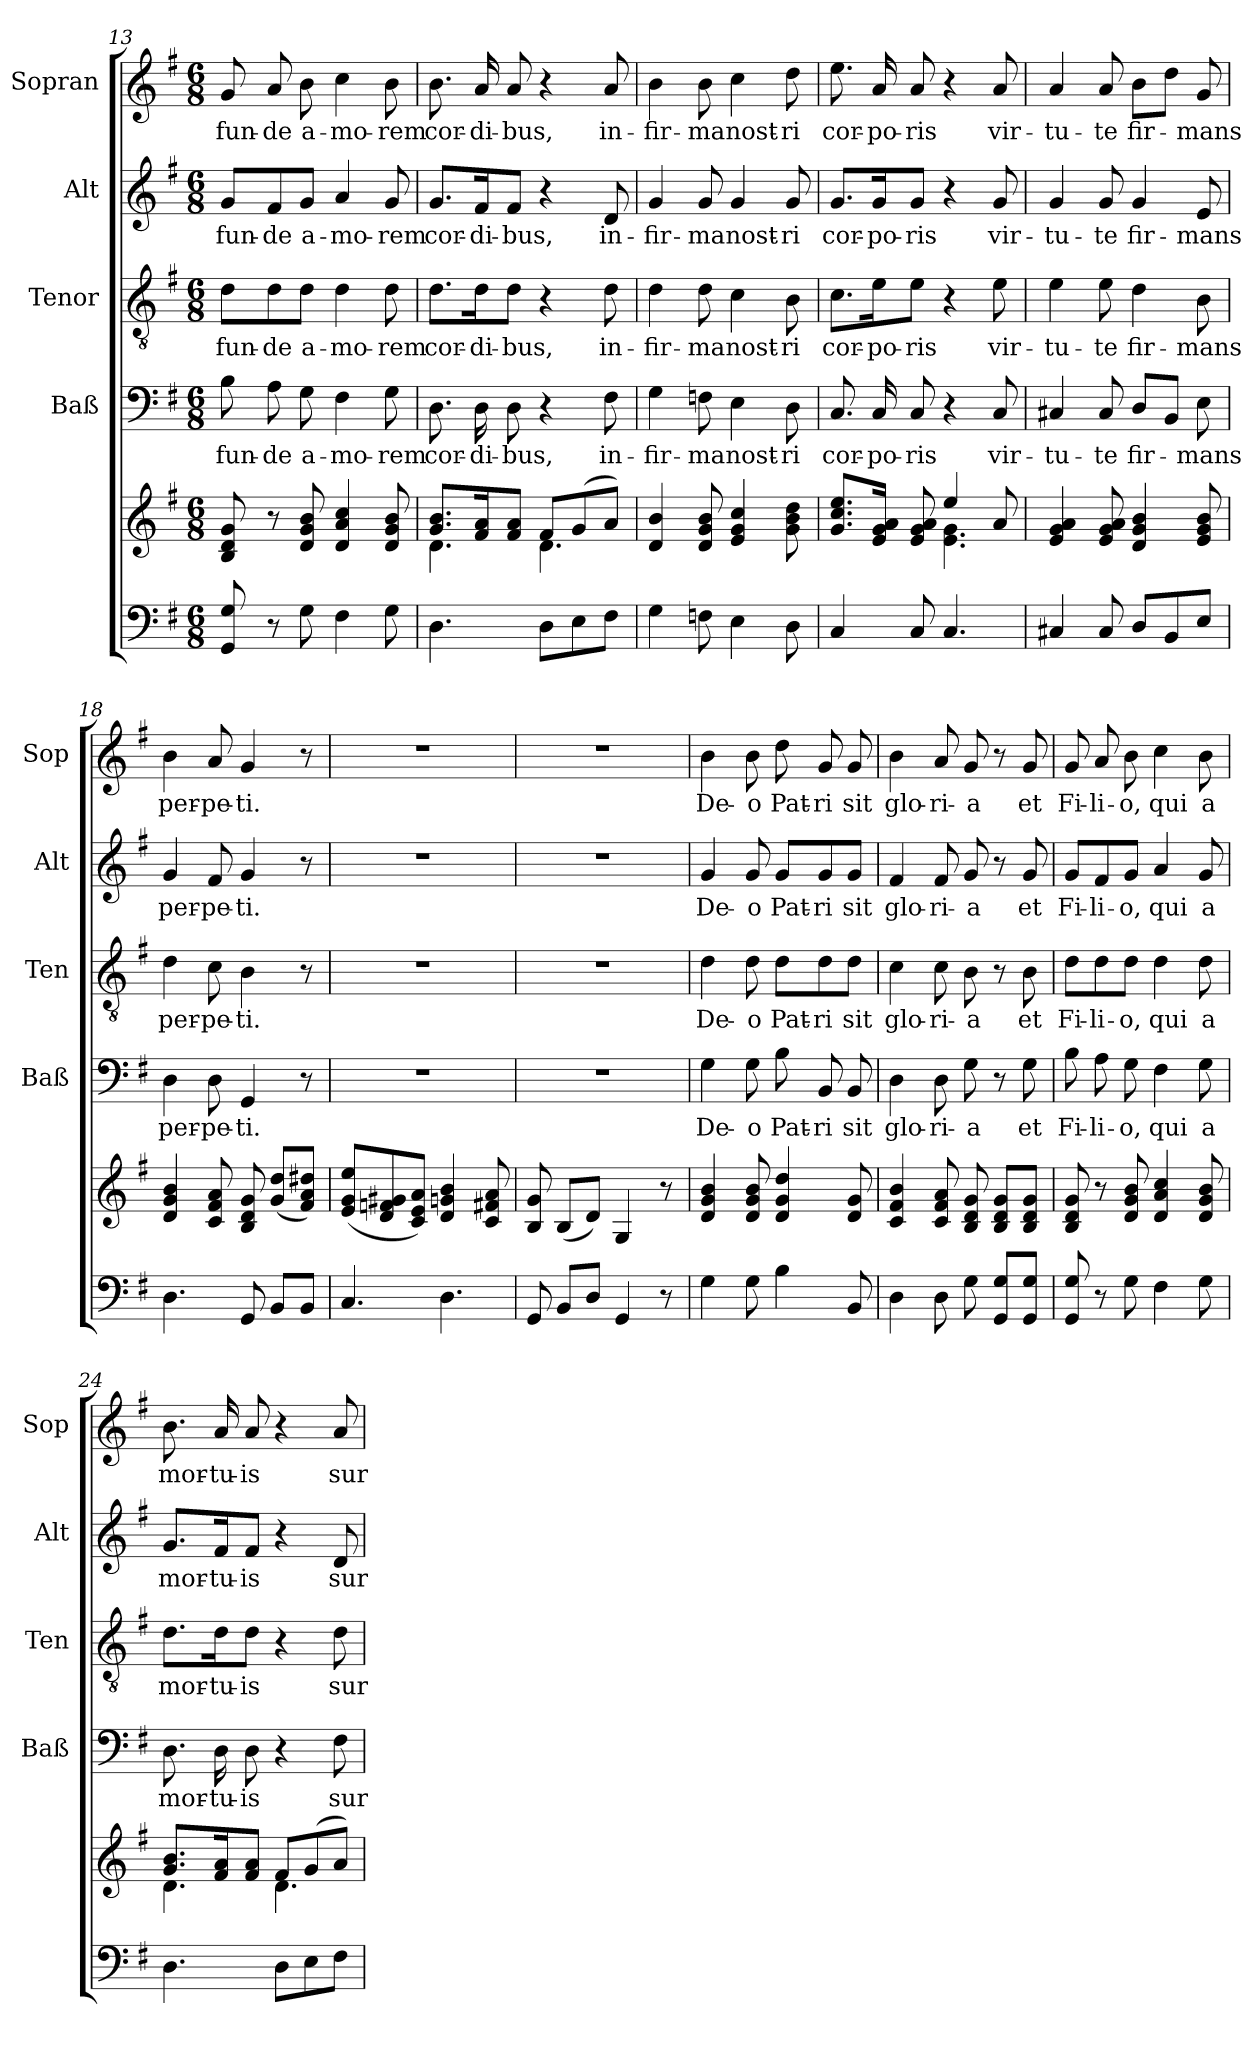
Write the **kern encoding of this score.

**kern	**kern	**kern	**text	**kern	**text	**kern	**text	**kern	**text
*part5	*part5	*part4	*part4	*part3	*part3	*part2	*part2	*part1	*part1
*staff6	*staff5	*staff4	*staff4	*staff3	*staff3	*staff2	*staff2	*staff1	*staff1
*	*	*I"Baß	*	*I"Tenor	*	*I"Alt	*	*I"Sopran	*
*	*	*I'Baß	*	*I'Ten	*	*I'Alt	*	*I'Sop	*
*clefF4	*clefG2	*clefF4	*	*clefGv2	*	*clefG2	*	*clefG2	*
*k[f#]	*k[f#]	*k[f#]	*	*k[f#]	*	*k[f#]	*	*k[f#]	*
*G:	*G:	*G:	*	*G:	*	*G:	*	*G:	*
*M6/8	*M6/8	*M6/8	*	*M6/8	*	*M6/8	*	*M6/8	*
=13	=13	=13	=13	=13	=13	=13	=13	=13	=13
!	!	!	!LO:LY:b	!	!LO:LY:b	!	!LO:LY:b	!	!LO:LY:b
8GG/ 8G/	8B/ 8d/ 8g/	8B\	-fun-	8d\L	-fun-	8g/L	-fun-	8g/	-fun-
!	!	!	!LO:LY:b	!	!LO:LY:b	!	!LO:LY:b	!	!LO:LY:b
8r	8r	8A\	-de	8d\	-de	8f#/	-de	8a/	-de
!	!	!	!LO:LY:b	!	!LO:LY:b	!	!LO:LY:b	!	!LO:LY:b
8G!\	8d!/ 8g!/ 8b!/	8G\	a-	8d\J	a-	8g/J	a-	8b\	a-
!	!	!	!LO:LY:b	!	!LO:LY:b	!	!LO:LY:b	!	!LO:LY:b
4F#!\	4d!/ 4a!/ 4cc!/	4F#\	-mo-	4d\	-mo-	4a/	-mo-	4cc\	-mo-
!	!	!	!LO:LY:b	!	!LO:LY:b	!	!LO:LY:b	!	!LO:LY:b
8G!\	8d!/ 8g!/ 8b!/	8G\	-rem	8d\	-rem	8g/	-rem	8b\	-rem
!!LO:PB:g=z
=14	=14	=14	=14	=14	=14	=14	=14	=14	=14
*	*^	*	*	*	*	*	*	*	*
!	!	!	!	!LO:LY:b	!	!LO:LY:b	!	!LO:LY:b	!	!LO:LY:b
4.D!\	8.g!/ 8.b!/L	4.d!\	8.D\	cor-	8.d\L	cor-	8.g/L	cor-	8.b\	cor-
!	!	!	!	!LO:LY:b	!	!LO:LY:b	!	!LO:LY:b	!	!LO:LY:b
.	16f#!/ 16a!/k	.	16D\	-di-	16d\K	-di-	16f#/K	-di-	16a/	-di-
!	!	!	!	!LO:LY:b	!	!LO:LY:b	!	!LO:LY:b	!	!LO:LY:b
.	8f#!/ 8a!/J	.	8D\	-bus,	8d\J	-bus,	8f#/J	-bus,	8a/	-bus,
8D\L	8f#/L	4.d\	4r	.	4r	.	4r	.	4r	.
8E\	(>8g/	.	.	.	.	.	.	.	.	.
!	!	!	!	!LO:LY:b	!	!LO:LY:b	!	!LO:LY:b	!	!LO:LY:b
8F#\J	8a/J)	.	8F#\	in-	8d\	in-	8d/	in-	8a/	in-
*	*v	*v	*	*	*	*	*	*	*	*
=15	=15	=15	=15	=15	=15	=15	=15	=15	=15
!	!	!	!LO:LY:b	!	!LO:LY:b	!	!LO:LY:b	!	!LO:LY:b
4G\	4d/ 4b/	4G\	-fir-	4d\	-fir-	4g/	-fir-	4b\	-fir-
!	!	!	!LO:LY:b	!	!LO:LY:b	!	!LO:LY:b	!	!LO:LY:b
8Fn!\	8d!/ 8g!/ 8b!/	8Fn\	-ma	8d\	-ma	8g/	-ma	8b\	-ma
!	!	!	!LO:LY:b	!	!LO:LY:b	!	!LO:LY:b	!	!LO:LY:b
4E!\	4e!/ 4g!/ 4cc!/	4E\	nost-	4c\	nost-	4g/	nost-	4cc\	nost-
!	!	!	!LO:LY:b	!	!LO:LY:b	!	!LO:LY:b	!	!LO:LY:b
8D!\	8g!\ 8b!\ 8dd!\	8D\	-ri	8B\	-ri	8g/	-ri	8dd\	-ri
=16	=16	=16	=16	=16	=16	=16	=16	=16	=16
*	*^	*	*	*	*	*	*	*	*
!	!	!	!	!LO:LY:b	!	!LO:LY:b	!	!LO:LY:b	!	!LO:LY:b
4C!/	8.g!/ 8.cc!/ 8.ee!/L	4ryy	8.C/	cor-	8.c\L	cor-	8.g/L	cor-	8.ee\	cor-
!	!	!	!	!LO:LY:b	!	!LO:LY:b	!	!LO:LY:b	!	!LO:LY:b
.	16e!/ 16g!/ 16a!/Jk	.	16C/	-po-	16e\K	-po-	16g/K	-po-	16a/	-po-
!	!	!	!	!LO:LY:b	!	!LO:LY:b	!	!LO:LY:b	!	!LO:LY:b
8C/	8e/ 8g/ 8a/	8ryy	8C/	-ris	8e\J	-ris	8g/J	-ris	8a/	-ris
4.C/	4ee/	4.e\ 4.g\	4r	.	4r	.	4r	.	4r	.
!	!	!	!	!LO:LY:b	!	!LO:LY:b	!	!LO:LY:b	!	!LO:LY:b
.	8a/	.	8C/	vir-	8e\	vir-	8g/	vir-	8a/	vir-
*	*v	*v	*	*	*	*	*	*	*	*
=17	=17	=17	=17	=17	=17	=17	=17	=17	=17
!	!	!	!LO:LY:b	!	!LO:LY:b	!	!LO:LY:b	!	!LO:LY:b
4C#X!/	4e!/ 4g!/ 4a!/	4C#X/	-tu-	4e\	-tu-	4g/	-tu-	4a/	-tu-
!	!	!	!LO:LY:b	!	!LO:LY:b	!	!LO:LY:b	!	!LO:LY:b
8C#!/	8e!/ 8g!/ 8a!/	8C#/	-te	8e\	-te	8g/	-te	8a/	-te
!	!	!	!LO:LY:b	!	!LO:LY:b	!	!LO:LY:b	!	!LO:LY:b
8D!/L	4d!/ 4g!/ 4b!/	8D/L	fir-	4d\	fir-	4g/	fir-	8b\L	fir-
8BB!/	.	8BB/J	.	.	.	.	.	8dd\J	.
!	!	!	!LO:LY:b	!	!LO:LY:b	!	!LO:LY:b	!	!LO:LY:b
8E!/J	8e!/ 8g!/ 8b!/	8E\	-mans	8B\	-mans	8e/	-mans	8g/	-mans
=18	=18	=18	=18	=18	=18	=18	=18	=18	=18
!	!	!	!LO:LY:b	!	!LO:LY:b	!	!LO:LY:b	!	!LO:LY:b
4.D!\	4d!/ 4g!/ 4b!/	4D\	per-	4d\	per-	4g/	per-	4b\	per-
!	!	!	!LO:LY:b	!	!LO:LY:b	!	!LO:LY:b	!	!LO:LY:b
.	8c!/ 8f#!/ 8a!/	8D\	-pe-	8c\	-pe-	8f#/	-pe-	8a/	-pe-
!	!	!	!LO:LY:b	!	!LO:LY:b	!	!LO:LY:b	!	!LO:LY:b
8GG!/	8B!/ 8d!/ 8g!/	4GG/	-ti.	4B\	-ti.	4g/	-ti.	4g/	-ti.
8BB/L	(<8g/ 8dd/L	.	.	.	.	.	.	.	.
8BB/J	8f#/ 8a/ 8dd#X/J)	8r	.	8r	.	8r	.	8r	.
!!LO:LB:g=z
=19	=19	=19	=19	=19	=19	=19	=19	=19	=19
4.C/	(<8e/ 8g/ 8ee/L	2.r	.	2.r	.	2.r	.	2.r	.
.	8d/ 8fn/ 8g#X/	.	.	.	.	.	.	.	.
.	8c/ 8e/ 8a/J)	.	.	.	.	.	.	.	.
4.D\	4d/ 4gn/ 4b/	.	.	.	.	.	.	.	.
.	8c/ 8f#X/ 8a/	.	.	.	.	.	.	.	.
=20	=20	=20	=20	=20	=20	=20	=20	=20	=20
8GG/	8B/ 8g/	2.r	.	2.r	.	2.r	.	2.r	.
8BB/L	(<8B/L	.	.	.	.	.	.	.	.
8D/J	8d/J)	.	.	.	.	.	.	.	.
4GG/	4G/	.	.	.	.	.	.	.	.
8r	8r	.	.	.	.	.	.	.	.
=21	=21	=21	=21	=21	=21	=21	=21	=21	=21
!	!	!	!LO:LY:b	!	!LO:LY:b	!	!LO:LY:b	!	!LO:LY:b
4G!\	4d!/ 4g!/ 4b!/	4G\	De-	4d\	De-	4g/	De-	4b\	De-
!	!	!	!LO:LY:b	!	!LO:LY:b	!	!LO:LY:b	!	!LO:LY:b
8G!\	8d!/ 8g!/ 8b!/	8G\	-o	8d\	-o	8g/	-o	8b\	-o
!	!	!	!LO:LY:b	!	!LO:LY:b	!	!LO:LY:b	!	!LO:LY:b
4B!\	4d!/ 4g!/ 4dd!/	8B\	Pat-	8d\L	Pat-	8g/L	Pat-	8dd\	Pat-
!	!	!	!LO:LY:b	!	!LO:LY:b	!	!LO:LY:b	!	!LO:LY:b
.	.	8BB/	-ri	8d\	-ri	8g/	-ri	8g/	-ri
!	!	!	!LO:LY:b	!	!LO:LY:b	!	!LO:LY:b	!	!LO:LY:b
8BB!/	8d!/ 8g!/	8BB/	sit	8d\J	sit	8g/J	sit	8g/	sit
=22	=22	=22	=22	=22	=22	=22	=22	=22	=22
!	!	!	!LO:LY:b	!	!LO:LY:b	!	!LO:LY:b	!	!LO:LY:b
4D!\	4c!/ 4f#!/ 4b!/	4D\	glo-	4c\	glo-	4f#/	glo-	4b\	glo-
!	!	!	!LO:LY:b	!	!LO:LY:b	!	!LO:LY:b	!	!LO:LY:b
8D!\	8c!/ 8f#!/ 8a!/	8D\	-ri-	8c\	-ri-	8f#/	-ri-	8a/	-ri-
!	!	!	!LO:LY:b	!	!LO:LY:b	!	!LO:LY:b	!	!LO:LY:b
8G!\	8B!/ 8d!/ 8g!/	8G\	-a	8B\	-a	8g/	-a	8g/	-a
8GG/ 8G/L	8B/ 8d/ 8g/L	8r	.	8r	.	8r	.	8r	.
!	!	!	!LO:LY:b	!	!LO:LY:b	!	!LO:LY:b	!	!LO:LY:b
8GG/ 8G/J	8B/ 8d/ 8g/J	8G\	et	8B\	et	8g/	et	8g/	et
=23	=23	=23	=23	=23	=23	=23	=23	=23	=23
!	!	!	!LO:LY:b	!	!LO:LY:b	!	!LO:LY:b	!	!LO:LY:b
8GG/ 8G/	8B/ 8d/ 8g/	8B\	Fi-	8d\L	Fi-	8g/L	Fi-	8g/	Fi-
!	!	!	!LO:LY:b	!	!LO:LY:b	!	!LO:LY:b	!	!LO:LY:b
8r	8r	8A\	-li-	8d\	-li-	8f#/	-li-	8a/	-li-
!	!	!	!LO:LY:b	!	!LO:LY:b	!	!LO:LY:b	!	!LO:LY:b
8G!\	8d!/ 8g!/ 8b!/	8G\	-o,	8d\J	-o,	8g/J	-o,	8b\	-o,
!	!	!	!LO:LY:b	!	!LO:LY:b	!	!LO:LY:b	!	!LO:LY:b
4F#!\	4d!/ 4a!/ 4cc!/	4F#\	qui	4d\	qui	4a/	qui	4cc\	qui
!	!	!	!LO:LY:b	!	!LO:LY:b	!	!LO:LY:b	!	!LO:LY:b
8G!\	8d!/ 8g!/ 8b!/	8G\	a	8d\	a	8g/	a	8b\	a
!!LO:PB:g=z
=24	=24	=24	=24	=24	=24	=24	=24	=24	=24
*	*^	*	*	*	*	*	*	*	*
!	!	!	!	!LO:LY:b	!	!LO:LY:b	!	!LO:LY:b	!	!LO:LY:b
4.D!\	8.g!/ 8.b!/L	4.d!\	8.D\	mor-	8.d\L	mor-	8.g/L	mor-	8.b\	mor-
!	!	!	!	!LO:LY:b	!	!LO:LY:b	!	!LO:LY:b	!	!LO:LY:b
.	16f#!/ 16a!/k	.	16D\	-tu-	16d\K	-tu-	16f#/K	-tu-	16a/	-tu-
!	!	!	!	!LO:LY:b	!	!LO:LY:b	!	!LO:LY:b	!	!LO:LY:b
.	8f#!/ 8a!/J	.	8D\	-is	8d\J	-is	8f#/J	-is	8a/	-is
8D\L	8f#/L	4.d\	4r	.	4r	.	4r	.	4r	.
8E\	(>8g/	.	.	.	.	.	.	.	.	.
!	!	!	!	!LO:LY:b	!	!LO:LY:b	!	!LO:LY:b	!	!LO:LY:b
8F#\J	8a/J)	.	8F#\	sur-	8d\	sur-	8d/	sur-	8a/	sur-
*	*v	*v	*	*	*	*	*	*	*	*
=	=	=	=	=	=	=	=	=	=
*-	*-	*-	*-	*-	*-	*-	*-	*-	*-
